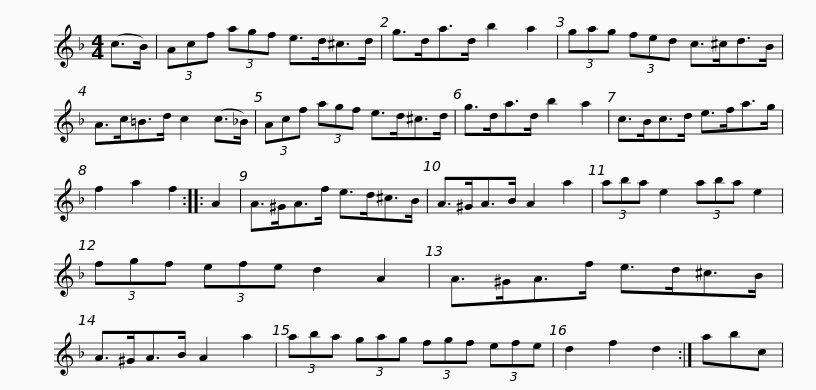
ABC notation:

X:1
L:1/8
M:4/4
I:linebreak $
K:F
V:1 treble
V:1
 (c>B) | (3Acf (3agf e>d^c>d | g>da>d b2 a2 | (3gag (3fed c>^cd>B | A>c=B>d c2 (c>_B) |$ %5
 (3Acf (3agf e>d^c>d | g>da>d b2 a2 | c>Bc>d e>fa>g | f2 a2 f2 :: A2 | %10
 A>^GA>f e>d^c>B |$ A>^GA>B A2 a2 | (3aba e2 (3aba e2 | (3fgf (3efe d2 A2 | A>^GA>f e>d^c>B | %15
 A>^GA>B A2 a2 |$ (3aba (3gag (3fgf (3efe | d2 f2 d2 :| abc | %19
